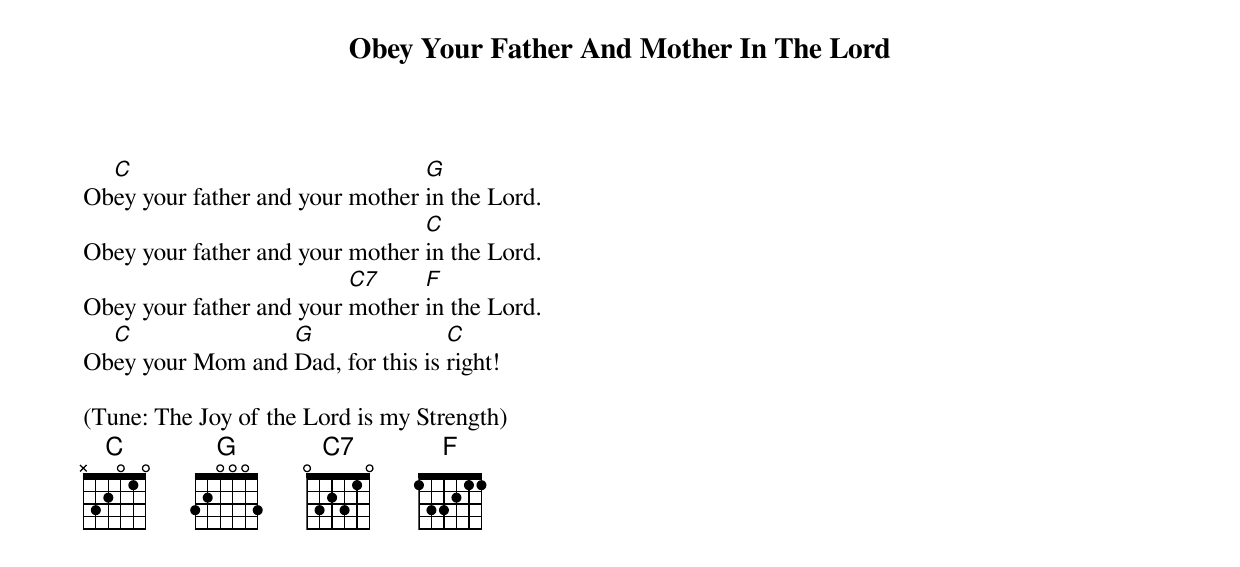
{title: Obey Your Father And Mother In The Lord}


Ob[C]ey your father and your mother [G]in the Lord.
Obey your father and your mother [C]in the Lord.
Obey your father and your [C7]mother [F]in the Lord.
Ob[C]ey your Mom and [G]Dad, for this is [C]right!

(Tune: The Joy of the Lord is my Strength)
